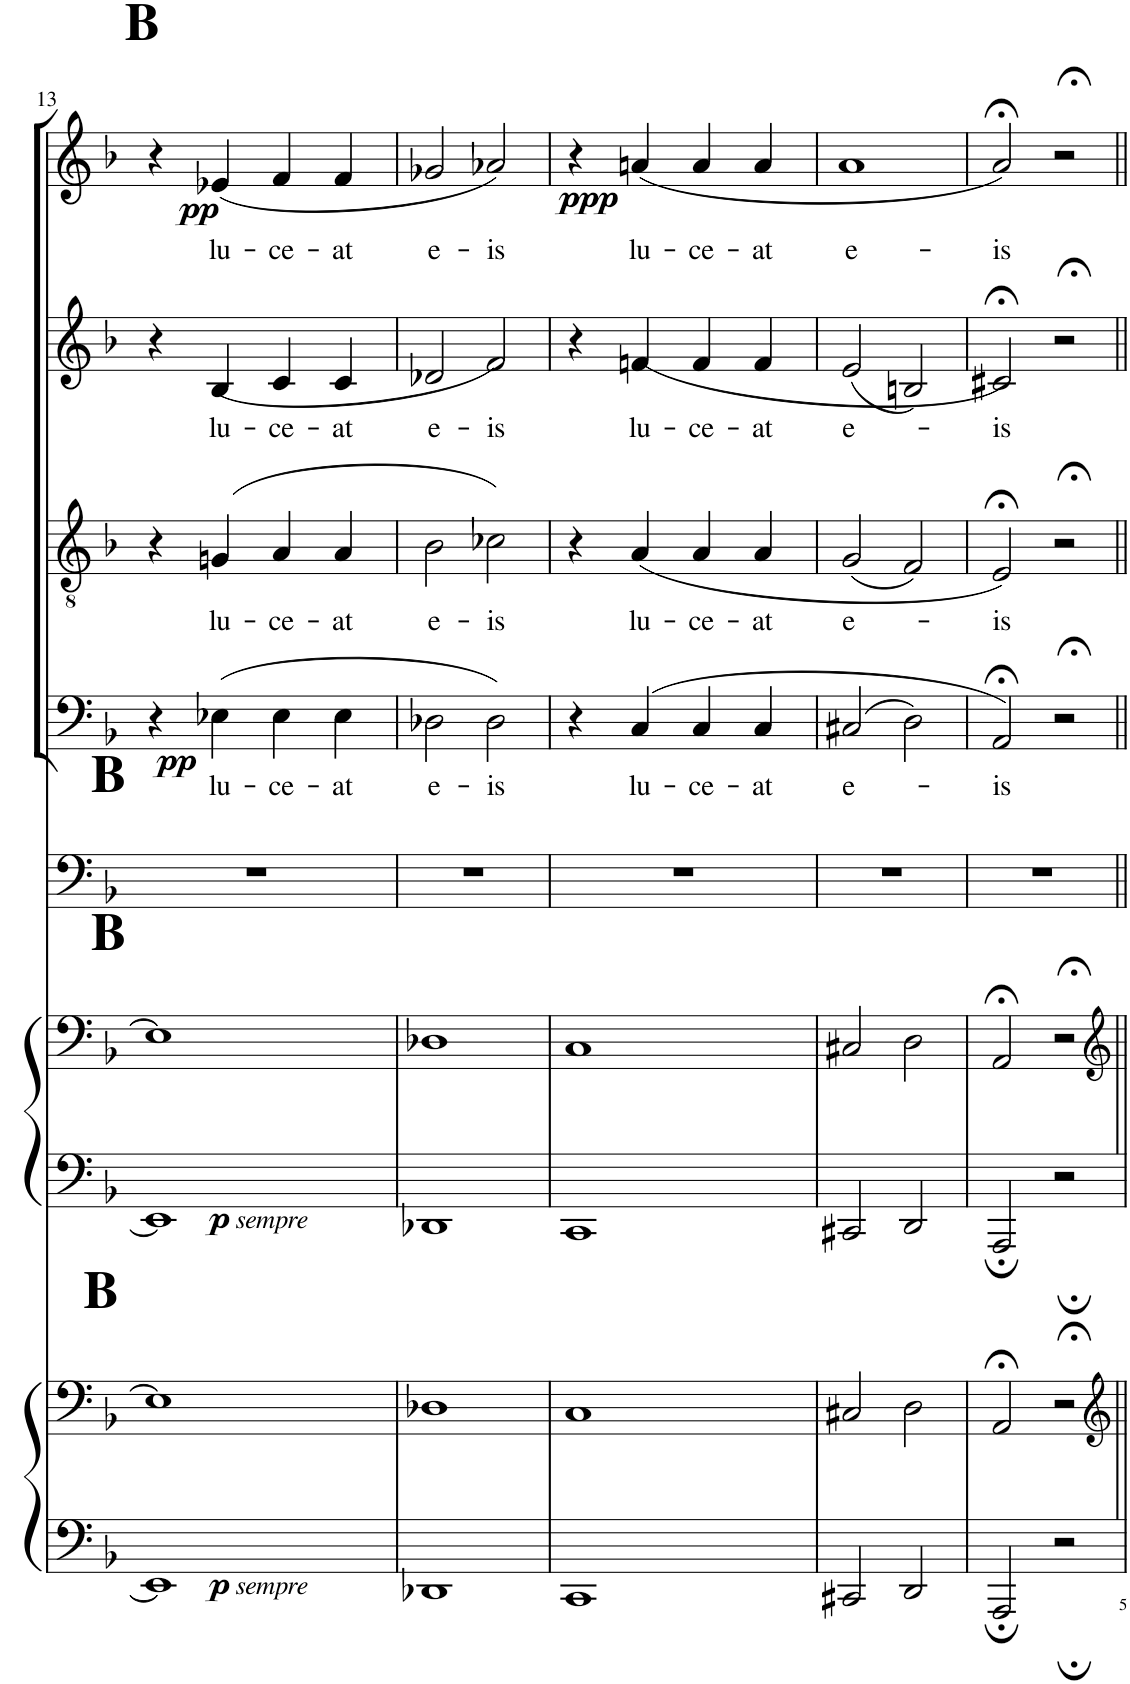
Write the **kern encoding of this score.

**kern	**kern	**dynam	**kern	**kern	**dynam	**kern	**text	**dynam	**kern	**text	**kern	**text	**kern	**text	**dynam
*part6	*part6	*part6	*part5	*part5	*part5	*part4	*part4	*part4	*part3	*part3	*part2	*part2	*part1	*part1	*part1
*staff8	*staff7	*staff7/8	*staff6	*staff5	*staff5/6	*staff4	*staff4	*staff4	*staff3	*staff3	*staff2	*staff2	*staff1	*staff1	*staff1
*I"Piano 2	*	*	*I"Piano 1	*	*	*I"Basses	*	*	*I"Ténors	*	*I"Altos	*	*I"Sopranos	*	*
*I'Pno	*	*	*I'Pno	*	*	*	*	*	*	*	*	*	*	*	*
!!LO:PB:g=z
*clefF4	*clefF4	*	*clefF4	*clefF4	*	*clefF4	*	*	*clefGv2	*	*clefG2	*	*clefG2	*	*
*k[b-]	*k[b-]	*	*k[b-]	*k[b-]	*	*k[b-]	*	*	*k[b-]	*	*k[b-]	*	*k[b-]	*	*
*M4/4	*M4/4	*	*M4/4	*M4/4	*	*M4/4	*	*	*M4/4	*	*M4/4	*	*M4/4	*	*
*met(c)	*met(c)	*	*met(c)	*met(c)	*	*met(c)	*	*	*met(c)	*	*met(c)	*	*met(c)	*	*
=13	=13	=13	=13	=13	=13	=13	=13	=13	=13	=13	=13	=13	=13	=13	=13
!	!	!	!	!LO:TX:a:B:t=B	!	!	!	!	!	!	!	!	!	!	!
!	!LO:TX:a:B:t=B	!	!	!	!	!	!	!	!	!	!	!	!	!	!
!	!	!LO:DY:b=2	!	!	!	!	!	!	!	!	!	!	!	!	!
!	!	!LO:DY:n=1:b=2	!	!	!LO:DY:b=2	!	!	!	!	!	!	!	!	!	!
!	!	!	!	!	!LO:DY:n=1:b=2	!	!	!LO:DY:b	!	!	!	!	!	!	!
1EE-]	1E-]	p other-dynamics	1EE-]	1E-]	p other-dynamics	4r	.	pp	4r	.	4r	.	4r	.	.
!	!	!	!	!	!	!	!	!	!	!	!	!	!LO:TX:a:B:t=B	!	!
!	!	!	!	!	!	!	!LO:LY:b	!	!	!LO:LY:b	!	!LO:LY:b	!	!LO:LY:b	!LO:DY:b
.	.	.	.	.	.	(4E-X\	lu-	.	(4Gn/	lu-	(4B-/	lu-	(4e-X/	lu-	pp
!	!	!	!	!	!	!	!LO:LY:b	!	!	!LO:LY:b	!	!LO:LY:b	!	!LO:LY:b	!
.	.	.	.	.	.	4E-\	-ce-	.	4A/	-ce-	4c/	-ce-	4f/	-ce-	.
!	!	!	!	!	!	!	!LO:LY:b	!	!	!LO:LY:b	!	!LO:LY:b	!	!LO:LY:b	!
.	.	.	.	.	.	4E-\	-at	.	4A/	-at	4c/	-at	4f/	-at	.
=14	=14	=14	=14	=14	=14	=14	=14	=14	=14	=14	=14	=14	=14	=14	=14
!	!	!	!	!	!	!	!LO:LY:b	!	!	!LO:LY:b	!	!LO:LY:b	!	!LO:LY:b	!
1DD-X	1D-X	.	1DD-X	1D-X	.	2D-X\	e-	.	2B-\	e-	2d-X/	e-	2g-X/	e-	.
!	!	!	!	!	!	!	!LO:LY:b	!	!	!LO:LY:b	!	!LO:LY:b	!	!LO:LY:b	!
.	.	.	.	.	.	2D-\)	-is	.	2c-X\)	-is	2f/)	-is	2a-X/)	-is	.
=15	=15	=15	=15	=15	=15	=15	=15	=15	=15	=15	=15	=15	=15	=15	=15
!	!	!	!	!	!	!	!	!	!	!	!	!	!	!	!LO:DY:b
1CC	1C	.	1CC	1C	.	4r	.	.	4r	.	4r	.	4r	.	ppp
!	!	!	!	!	!	!	!LO:LY:b	!	!	!LO:LY:b	!	!LO:LY:b	!	!LO:LY:b	!
.	.	.	.	.	.	(4C/	lu-	.	(4A/	lu-	(4fn/	lu-	(4an/	lu-	.
!	!	!	!	!	!	!	!LO:LY:b	!	!	!LO:LY:b	!	!LO:LY:b	!	!LO:LY:b	!
.	.	.	.	.	.	4C/	-ce-	.	4A/	-ce-	4f/	-ce-	4a/	-ce-	.
!	!	!	!	!	!	!	!LO:LY:b	!	!	!LO:LY:b	!	!LO:LY:b	!	!LO:LY:b	!
.	.	.	.	.	.	4C/	-at	.	4A/	-at	4f/	-at	4a/	-at	.
=16	=16	=16	=16	=16	=16	=16	=16	=16	=16	=16	=16	=16	=16	=16	=16
!	!	!	!	!	!	!	!LO:LY:b	!	!	!LO:LY:b	!	!LO:LY:b	!	!LO:LY:b	!
2CC#X/	2C#X/	.	2CC#X/	2C#X/	.	(2C#X/	e-	.	(2G/	e-	(2e/	e-	1a	e-	.
2DD/	2D\	.	2DD/	2D\	.	2D\)	.	.	2F/)	.	2Bn/)	.	.	.	.
=17	=17	=17	=17	=17	=17	=17	=17	=17	=17	=17	=17	=17	=17	=17	=17
!	!	!	!	!	!	!	!LO:LY:b	!	!	!LO:LY:b	!	!LO:LY:b	!	!LO:LY:b	!
2AAA;/	2AA;</	.	2AAA;/	2AA;</	.	2AA;</)	-is	.	2E;</)	-is	2c#X;</)	-is	2a;</)	-is	.
2r;	2r;<	.	2r;	2r;<	.	2r;<	.	.	2r;<	.	2r;<	.	2r;<	.	.
=||	=||	=||	=||	=||	=||	=||	=||	=||	=||	=||	=||	=||	=||	=||	=||
*-	*-	*-	*-	*-	*-	*-	*-	*-	*-	*-	*-	*-	*-	*-	*-
